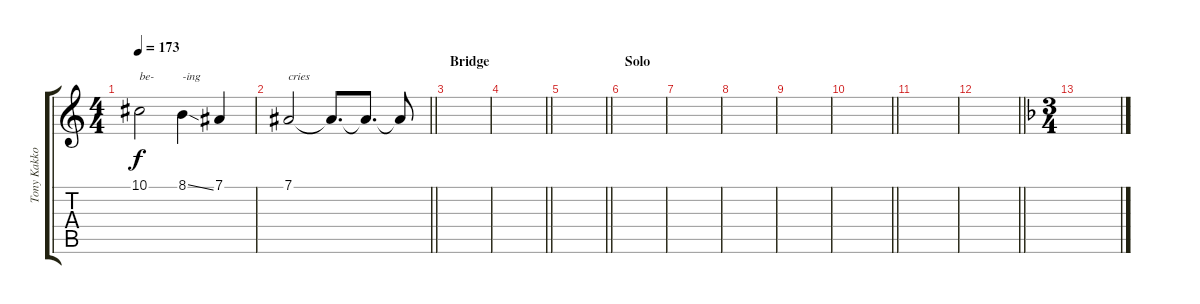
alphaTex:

\track ("Tony Kakko - Vocals" "Tony Kakko") {instrument altosax}
\staff {score tabs}
\tuning (Eb4 Bb3 Gb3 Db3 Ab2 Eb2) {hide}
\ts (4 4)
\tempo 173
\clef g2
\ks c
10.1.2{txt "be-" dy f} 8.1{ss}.4{txt "-ing"} 7.1.4 |
\barLineRight lightlight
7.1.2{txt "cries"} 7.1{t}.8{d} 7.1{t}.8{d} 7.1{t}.8 |
\section ("" "Bridge")
|
\barLineRight lightlight
|
\barLineRight lightlight
|
\section ("" "Solo")
|
|
|
|
\barLineRight lightlight
|
\ks aminor
|
\barLineRight lightlight
|
\ts (3 4)
\ks dminor
